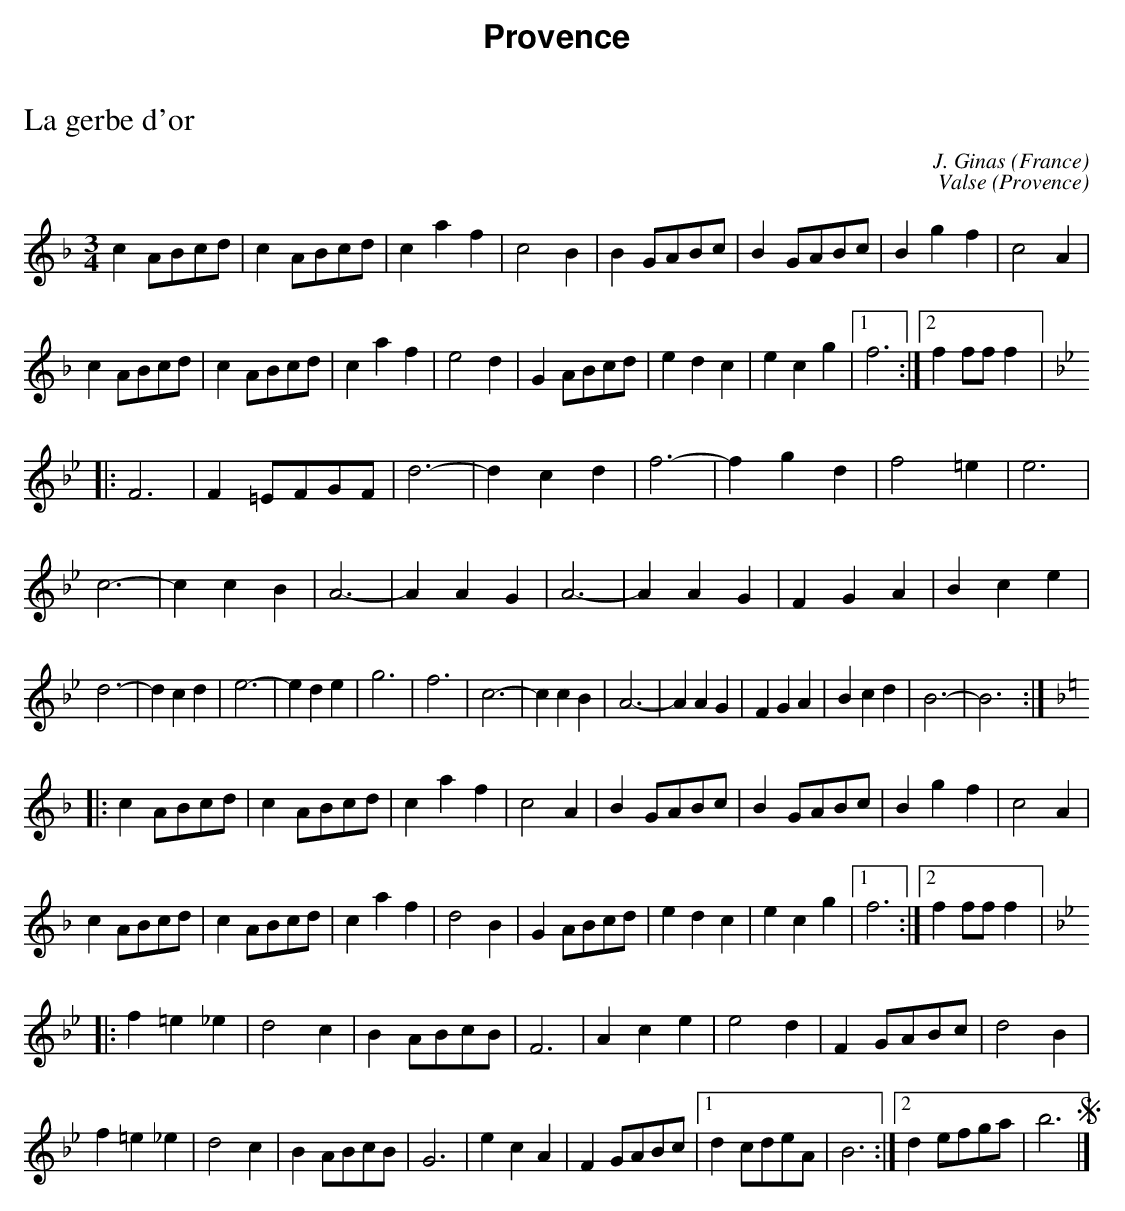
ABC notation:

X:1
T:La gerbe d'or
O:France
C:J. Ginas
K:F
L:1/8
M:3/4
c2ABcd | c2 ABcd | c2a2f2 | c4B2 | B2GABc | B2GABc | B2g2f2 | c4A2 |
c2ABcd | c2ABcd | c2a2f2 | e4d2 | G2ABcd | e2d2c2 | e2c2g2 |1 f6 :|2 f2fff2 |:
[K:Bb] F6 | F2=EFGF | d6- |d2c2d2 | f6- |f2g2d2 | f4=e2 | e6 |
c6- | c2c2B2 | A6- | A2A2G2 | A6- | A2A2G2 | F2G2A2 | B2c2e2 |
d6- | d2c2d2 | e6- | e2d2e2 | g6 | f6 | c6- | c2c2B2 | A6- | A2A2G2 | F2G2A2 | B2c2d2 | B6- | B6 ::
[K:F] c2ABcd | c2ABcd | c2a2f2 | c4A2 | B2GABc | B2GABc | B2g2f2 | c4A2 |
c2ABcd | c2ABcd | c2a2f2 | d4B2 | G2ABcd | e2d2c2 | e2c2g2 |1 f6 :|2 f2fff2 |:
[K:Bb] f2=e2_e2 | d4c2 | B2ABcB | F6 | A2c2e2 | e4d2 | F2GABc | d4B2 |
f2=e2_e2 | d4c2 | B2ABcB | G6 | e2c2A2 | F2GABc |1 d2cdeA | B6 :|2 d2efga | b6 S |]
